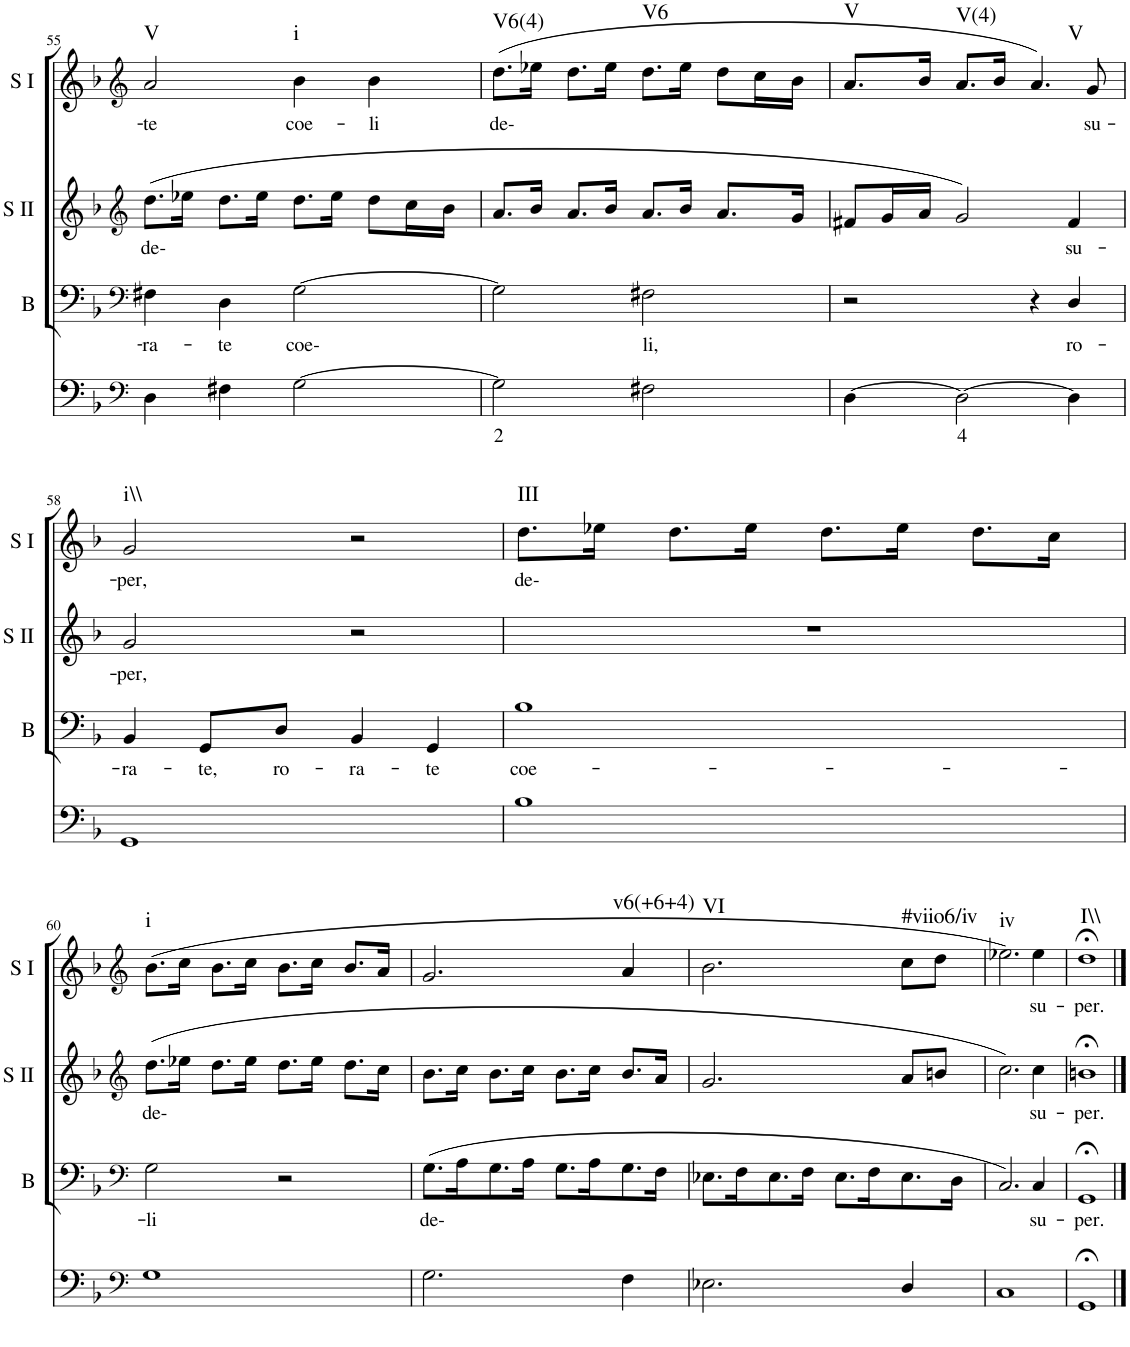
**kern	**text	**kern	**text	**kern	**text	**kern	**text	**harte
*part4	*part4	*part3	*part3	*part2	*part2	*part1	*part1	*part1
*staff4	*staff4	*staff3	*staff3	*staff2	*staff2	*staff1	*staff1	*
*I"Continuo	*	*I"Bass	*	*I"Soprano II	*	*I"Soprano I	*	*
*	*	*I'B	*	*I'S II	*	*I'S I	*	*
!!LO:PB:g=z
*clefF4	*	*clefF4	*	*clefG2	*	*clefG2	*	*
*k[b-]	*	*k[b-]	*	*k[b-]	*	*k[b-]	*	*
*	*	*	*	*M4/4	*	*M4/4	*	*
=55	=55	=55	=55	=55	=55	=55	=55	=55
!	!	!	!LO:LY:b	!	!LO:LY:b	!	!LO:LY:b	!LO:H:kt=V
4D\	.	4F#X\	ra-	(8.dd\L	de-	2a/	te	N
.	.	.	.	16ee-X\Jk	.	.	.	.
!	!	!	!LO:LY:b	!	!	!	!	!
4F#X\	.	4D\	te	8.dd\L	.	.	.	.
.	.	.	.	16ee-\Jk	.	.	.	.
!	!	!	!LO:LY:b	!	!	!	!LO:LY:b	!LO:H:kt=i
[2G\	.	[2G\	coe-	8.dd\L	.	4b-\	coe-	N
.	.	.	.	16ee-\Jk	.	.	.	.
!	!	!	!	!	!	!	!LO:LY:b	!
.	.	.	.	8dd\L	.	4b-\	li	.
.	.	.	.	16cc\L	.	.	.	.
.	.	.	.	16b-\JJ	.	.	.	.
=56	=56	=56	=56	=56	=56	=56	=56	=56
!	!LO:LY:b	!	!	!	!	!	!LO:LY:b	!LO:H:kt=V6(4)
2G\]	2	2G\]	.	8.a/L	.	(8.dd\L	de-	N
.	.	.	.	16b-/Jk	.	16ee-X\Jk	.	.
.	.	.	.	8.a/L	.	8.dd\L	.	.
.	.	.	.	16b-/Jk	.	16ee-\Jk	.	.
!	!	!	!LO:LY:b	!	!	!	!	!LO:H:kt=V6
2F#X\	.	2F#X\	li,	8.a/L	.	8.dd\L	.	N
.	.	.	.	16b-/Jk	.	16ee-\Jk	.	.
.	.	.	.	8.a/L	.	8dd\L	.	.
.	.	.	.	.	.	16cc\L	.	.
.	.	.	.	16g/Jk	.	16b-\JJ	.	.
=57	=57	=57	=57	=57	=57	=57	=57	=57
!	!	!	!	!	!	!	!	!LO:H:kt=V
[4D\	.	2r	.	8f#X/L	.	8.a/L	.	N
.	.	.	.	16g/L	.	.	.	.
.	.	.	.	16a/JJ	.	16b-/Jk	.	.
!	!LO:LY:b	!	!	!	!	!	!	!LO:H:kt=V(4)
2D\_	4	.	.	2g/)	.	8.a/L	.	N
.	.	.	.	.	.	16b-/Jk	.	.
!	!	!	!	!	!	!	!	!LO:H:kt=V
.	.	4r	.	.	.	4.a/)	.	N
!	!	!	!LO:LY:b	!	!LO:LY:b	!	!	!
4D\]	.	4D/	ro-	4f#/	su-	.	.	.
!	!	!	!	!	!	!	!LO:LY:b	!
.	.	.	.	.	.	8g/	su-	.
!!LO:LB:g=z
=58	=58	=58	=58	=58	=58	=58	=58	=58
!	!	!	!LO:LY:b	!	!LO:LY:b	!	!LO:LY:b	!LO:H:kt=i\\
1GG	.	4BB-/	ra-	2g/	per,	2g/	per,	N
!	!	!	!LO:LY:b	!	!	!	!	!
.	.	8GG/L	te,	.	.	.	.	.
!	!	!	!LO:LY:b	!	!	!	!	!
.	.	8D/J	ro-	.	.	.	.	.
!	!	!	!LO:LY:b	!	!	!	!	!
.	.	4BB-/	ra-	2r	.	2r	.	.
!	!	!	!LO:LY:b	!	!	!	!	!
.	.	4GG/	te	.	.	.	.	.
=59	=59	=59	=59	=59	=59	=59	=59	=59
!	!	!	!LO:LY:b	!	!	!	!LO:LY:b	!LO:H:kt=III
1B-	.	1B-	coe-	1r	.	8.dd\L	de-	N
.	.	.	.	.	.	16ee-X\Jk	.	.
.	.	.	.	.	.	8.dd\L	.	.
.	.	.	.	.	.	16ee-\Jk	.	.
.	.	.	.	.	.	8.dd\L	.	.
.	.	.	.	.	.	16ee-\Jk	.	.
.	.	.	.	.	.	8.dd\L	.	.
.	.	.	.	.	.	16cc\Jk	.	.
!!LO:LB:g=z
=60	=60	=60	=60	=60	=60	=60	=60	=60
*clefF4	*	*clefF4	*	*clefG2	*	*clefG2	*	*
!	!	!	!LO:LY:b	!	!LO:LY:b	!	!	!LO:H:kt=i
1G	.	2G\	li	(8.dd\L	de-	(8.b-\L	.	N
.	.	.	.	16ee-X\Jk	.	16cc\Jk	.	.
.	.	.	.	8.dd\L	.	8.b-\L	.	.
.	.	.	.	16ee-\Jk	.	16cc\Jk	.	.
.	.	2r	.	8.dd\L	.	8.b-\L	.	.
.	.	.	.	16ee-\Jk	.	16cc\Jk	.	.
.	.	.	.	8.dd\L	.	8.b-/L	.	.
.	.	.	.	16cc\Jk	.	16a/Jk	.	.
=61	=61	=61	=61	=61	=61	=61	=61	=61
!	!	!	!LO:LY:b	!	!	!	!	!
2.G\	.	(8.G\L	de-	8.b-\L	.	2.g/	.	.
.	.	16A\K	.	16cc\Jk	.	.	.	.
.	.	8.G\	.	8.b-\L	.	.	.	.
.	.	16A\Jk	.	16cc\Jk	.	.	.	.
.	.	8.G\L	.	8.b-\L	.	.	.	.
.	.	16A\K	.	16cc\Jk	.	.	.	.
!	!	!	!	!	!	!	!	!LO:H:kt=v6(+6+4)
4F\	.	8.G\	.	8.b-/L	.	4a/	.	N
.	.	16F\Jk	.	16a/Jk	.	.	.	.
=62	=62	=62	=62	=62	=62	=62	=62	=62
!	!	!	!	!	!	!	!	!LO:H:kt=VI
2.E-X\	.	8.E-X\L	.	2.g/	.	2.b-\	.	N
.	.	16F\K	.	.	.	.	.	.
.	.	8.E-\	.	.	.	.	.	.
.	.	16F\Jk	.	.	.	.	.	.
.	.	8.E-\L	.	.	.	.	.	.
.	.	16F\K	.	.	.	.	.	.
!	!	!	!	!	!	!	!	!LO:H:kt=#viio6/iv
4D/	.	8.E-\	.	8a/L	.	8cc\L	.	N
.	.	.	.	8bn/J	.	8dd\J	.	.
.	.	16D\Jk	.	.	.	.	.	.
=63	=63	=63	=63	=63	=63	=63	=63	=63
!	!	!	!	!	!	!	!	!LO:H:kt=iv
1C	.	2.C/)	.	2.cc\)	.	2.ee-X\)	.	N
!	!	!	!LO:LY:b	!	!LO:LY:b	!	!LO:LY:b	!
.	.	4C/	su-	4cc\	su-	4ee-\	su-	.
=64	=64	=64	=64	=64	=64	=64	=64	=64
!	!	!	!LO:LY:b	!	!LO:LY:b	!	!LO:LY:b	!LO:H:kt=I\\
1GG;<	.	1GG;<	per.	1bn;<	per.	1dd;<	per.	N
==	==	==	==	==	==	==	==	==
*-	*-	*-	*-	*-	*-	*-	*-	*-
